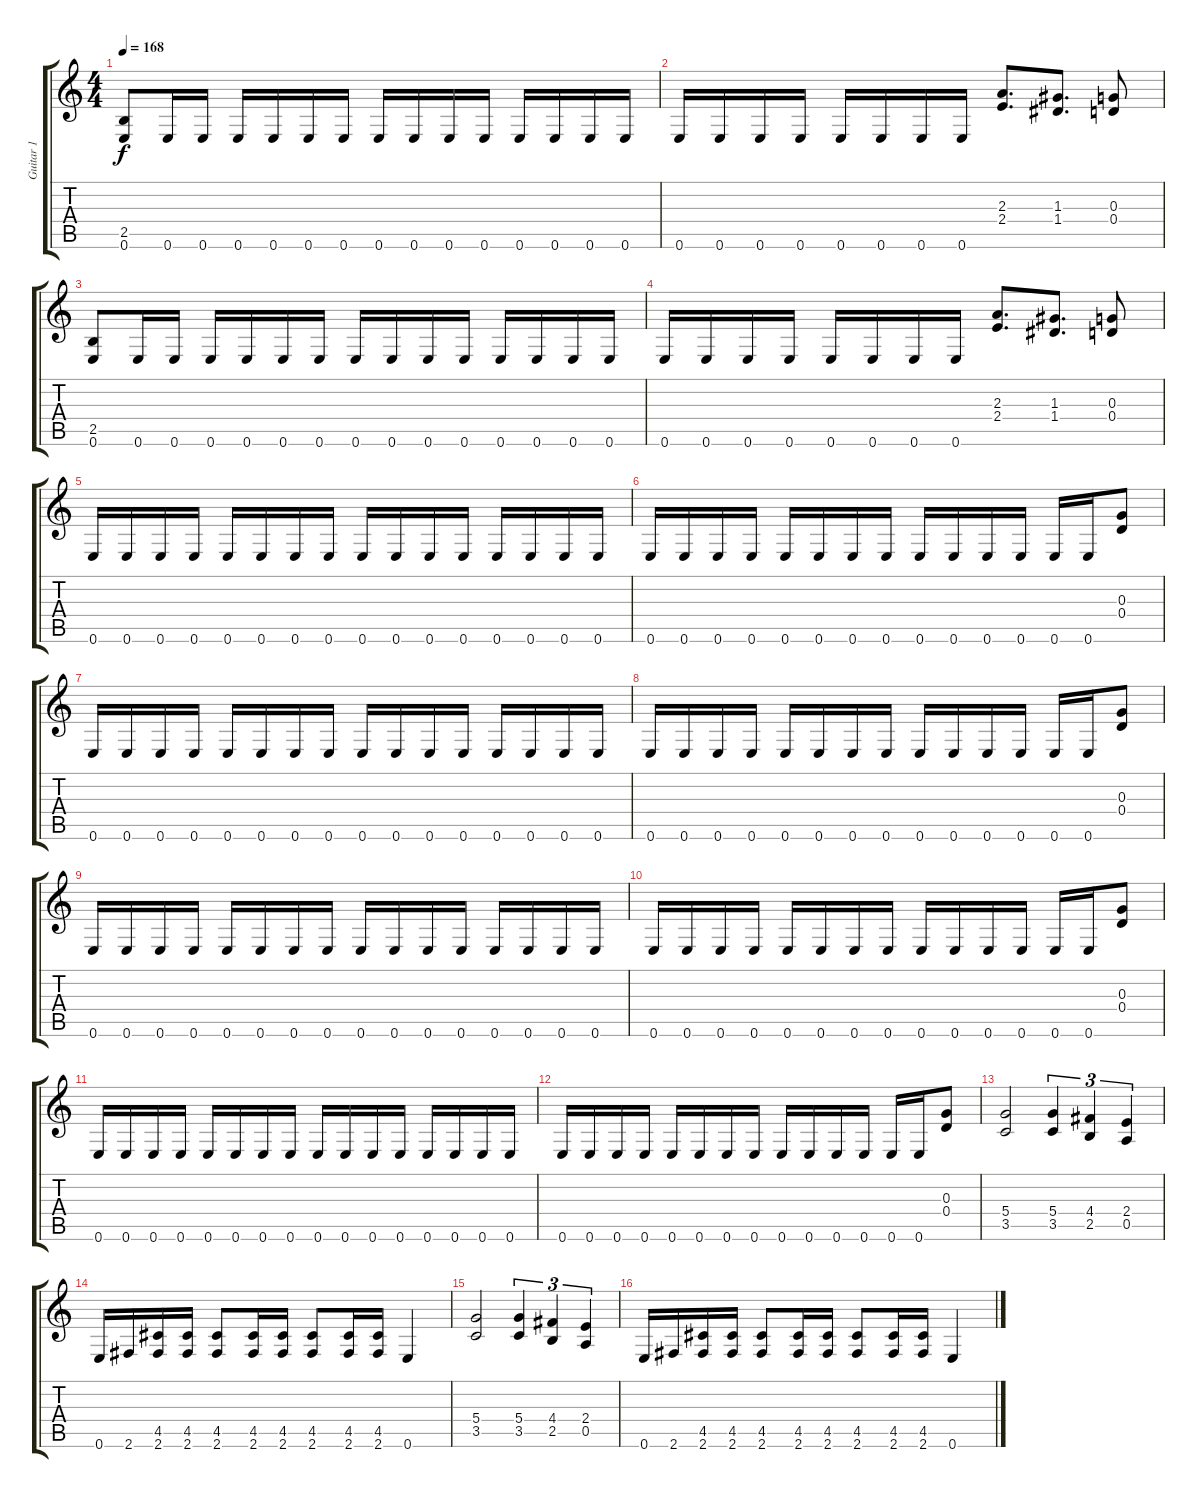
\track ("Guitar 1" "Guitar 1") {instrument overdrivenguitar}
\staff {score tabs}
\tuning (E4 B3 G3 D3 A2 E2) {hide}
\ts (4 4)
\tempo 168
\clef g2
\ks c
(2.5 0.6).8{dy f} 0.6.16 0.6.16 0.6.16 0.6.16 0.6.16 0.6.16 0.6.16 0.6.16 0.6.16 0.6.16 0.6.16 0.6.16 0.6.16 0.6.16 |
0.6.16 0.6.16 0.6.16 0.6.16 0.6.16 0.6.16 0.6.16 0.6.16 (2.3 2.4).8{d} (1.3 1.4).8{d} (0.3 0.4).8 |
(2.5 0.6).8 0.6.16 0.6.16 0.6.16 0.6.16 0.6.16 0.6.16 0.6.16 0.6.16 0.6.16 0.6.16 0.6.16 0.6.16 0.6.16 0.6.16 |
0.6.16 0.6.16 0.6.16 0.6.16 0.6.16 0.6.16 0.6.16 0.6.16 (2.3 2.4).8{d} (1.3 1.4).8{d} (0.3 0.4).8 |
0.6.16 0.6.16 0.6.16 0.6.16 0.6.16 0.6.16 0.6.16 0.6.16 0.6.16 0.6.16 0.6.16 0.6.16 0.6.16 0.6.16 0.6.16 0.6.16 |
0.6.16 0.6.16 0.6.16 0.6.16 0.6.16 0.6.16 0.6.16 0.6.16 0.6.16 0.6.16 0.6.16 0.6.16 0.6.16 0.6.16 (0.3 0.4).8 |
0.6.16 0.6.16 0.6.16 0.6.16 0.6.16 0.6.16 0.6.16 0.6.16 0.6.16 0.6.16 0.6.16 0.6.16 0.6.16 0.6.16 0.6.16 0.6.16 |
0.6.16 0.6.16 0.6.16 0.6.16 0.6.16 0.6.16 0.6.16 0.6.16 0.6.16 0.6.16 0.6.16 0.6.16 0.6.16 0.6.16 (0.3 0.4).8 |
0.6.16 0.6.16 0.6.16 0.6.16 0.6.16 0.6.16 0.6.16 0.6.16 0.6.16 0.6.16 0.6.16 0.6.16 0.6.16 0.6.16 0.6.16 0.6.16 |
0.6.16 0.6.16 0.6.16 0.6.16 0.6.16 0.6.16 0.6.16 0.6.16 0.6.16 0.6.16 0.6.16 0.6.16 0.6.16 0.6.16 (0.3 0.4).8 |
0.6.16 0.6.16 0.6.16 0.6.16 0.6.16 0.6.16 0.6.16 0.6.16 0.6.16 0.6.16 0.6.16 0.6.16 0.6.16 0.6.16 0.6.16 0.6.16 |
0.6.16 0.6.16 0.6.16 0.6.16 0.6.16 0.6.16 0.6.16 0.6.16 0.6.16 0.6.16 0.6.16 0.6.16 0.6.16 0.6.16 (0.3 0.4).8 |
(5.4 3.5).2 (5.4 3.5).4{tu (3 2)} (4.4 2.5).4{tu (3 2)} (2.4 0.5).4{tu (3 2)} |
0.6.16 2.6.16 (4.5 2.6).16 (4.5 2.6).16 (4.5 2.6).8 (4.5 2.6).16 (4.5 2.6).16 (4.5 2.6).8 (4.5 2.6).16 (4.5 2.6).16 0.6.4 |
(5.4 3.5).2 (5.4 3.5).4{tu (3 2)} (4.4 2.5).4{tu (3 2)} (2.4 0.5).4{tu (3 2)} |
0.6.16 2.6.16 (4.5 2.6).16 (4.5 2.6).16 (4.5 2.6).8 (4.5 2.6).16 (4.5 2.6).16 (4.5 2.6).8 (4.5 2.6).16 (4.5 2.6).16 0.6.4
